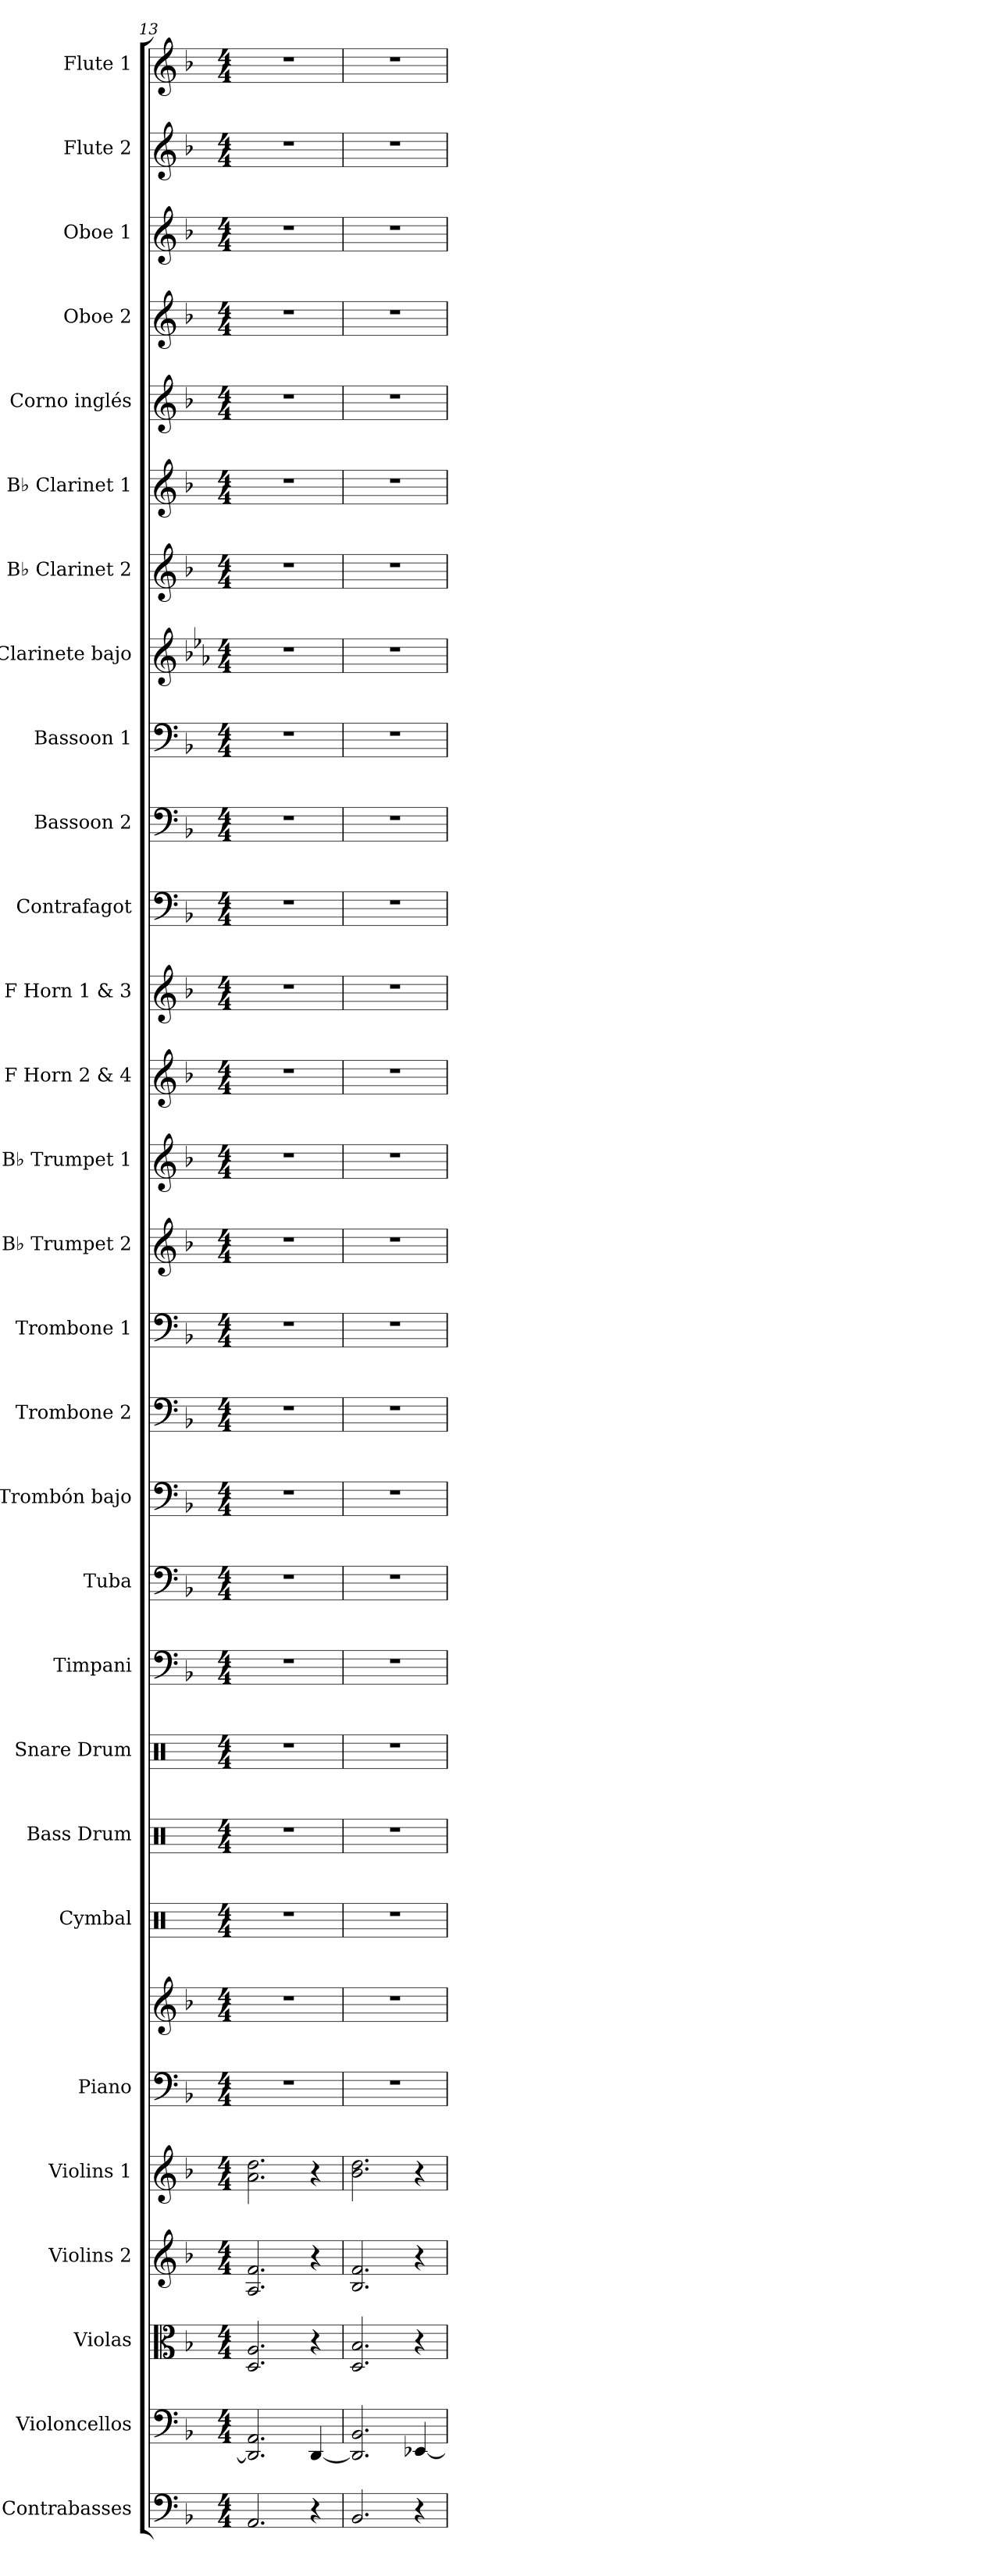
**kern	**kern	**kern	**kern	**kern	**kern	**kern	**kern	**kern	**kern	**kern	**kern	**kern	**kern	**kern	**kern	**kern	**kern	**kern	**kern	**kern	**kern	**kern	**kern	**kern	**kern	**kern	**kern	**kern	**kern
*part29	*part28	*part27	*part26	*part25	*part24	*part24	*part23	*part22	*part21	*part20	*part19	*part18	*part17	*part16	*part15	*part14	*part13	*part12	*part11	*part10	*part9	*part8	*part7	*part6	*part5	*part4	*part3	*part2	*part1
*staff30	*staff29	*staff28	*staff27	*staff26	*staff25	*staff24	*staff23	*staff22	*staff21	*staff20	*staff19	*staff18	*staff17	*staff16	*staff15	*staff14	*staff13	*staff12	*staff11	*staff10	*staff9	*staff8	*staff7	*staff6	*staff5	*staff4	*staff3	*staff2	*staff1
*I"Contrabasses	*I"Violoncellos	*I"Violas	*I"Violins 2	*I"Violins 1	*I"Piano	*	*I"Cymbal	*I"Bass Drum	*I"Snare Drum	*I"Timpani	*I"Tuba	*I"Trombón bajo	*I"Trombone 2	*I"Trombone 1	*I"B♭ Trumpet 2	*I"B♭ Trumpet 1	*I"F Horn 2 &amp; 4	*I"F Horn 1 &amp; 3	*I"Contrafagot	*I"Bassoon 2	*I"Bassoon 1	*I"Clarinete bajo	*I"B♭ Clarinet 2	*I"B♭ Clarinet 1	*I"Corno inglés	*I"Oboe 2	*I"Oboe 1	*I"Flute 2	*I"Flute 1
*I'Cbs.	*I'Vcs.	*I'Vlas.	*I'Vlns. 2	*I'Vlns. 1	*I'Pno.	*	*I'Cym.	*I'B. Dr.	*I'Sn. Dr.	*I'Timp.	*I'Tba.	*I'Tbn. B.	*I'Tbn. 2	*I'Tbn. 1	*I'B♭ Tpt. 2	*I'B♭ Tpt. 1	*I'F Hn. 2 4	*I'F Hn. 1 3	*I'Cfag.	*I'Bsn. 2	*I'Bsn. 1	*I'Cl. B.	*I'B♭ Cl. 2	*I'B♭ Cl. 1	*I'Cor. Ingl.	*I'Ob. 2	*I'Ob. 1	*I'Fl. 2	*I'Fl. 1
*clefF4	*clefF4	*clefC3	*clefG2	*clefG2	*clefF4	*clefG2	*clefX	*clefX	*clefX	*clefF4	*clefF4	*clefF4	*clefF4	*clefF4	*clefG2	*clefG2	*clefG2	*clefG2	*clefF4	*clefF4	*clefF4	*clefG2	*clefG2	*clefG2	*clefG2	*clefG2	*clefG2	*clefG2	*clefG2
*ITrd7c12	*	*	*	*	*	*	*	*	*	*	*	*	*	*	*ITrd1c2	*ITrd1c2	*ITrd4c7	*ITrd4c7	*ITrd7c12	*	*	*ITrd8c14	*ITrd1c2	*ITrd1c2	*ITrd4c7	*	*	*	*
*k[b-]	*k[b-]	*k[b-]	*k[b-]	*k[b-]	*k[b-]	*k[b-]	*k[]	*k[]	*k[]	*k[b-]	*k[b-]	*k[b-]	*k[b-]	*k[b-]	*k[b-e-a-]	*k[b-e-a-]	*k[b-e-]	*k[b-e-]	*k[b-]	*k[b-]	*k[b-]	*k[b-e-a-]	*k[b-e-a-]	*k[b-e-a-]	*k[b-e-]	*k[b-]	*k[b-]	*k[b-]	*k[b-]
*M4/4	*M4/4	*M4/4	*M4/4	*M4/4	*M4/4	*M4/4	*M4/4	*M4/4	*M4/4	*M4/4	*M4/4	*M4/4	*M4/4	*M4/4	*M4/4	*M4/4	*M4/4	*M4/4	*M4/4	*M4/4	*M4/4	*M4/4	*M4/4	*M4/4	*M4/4	*M4/4	*M4/4	*M4/4	*M4/4
=13	=13	=13	=13	=13	=13	=13	=13	=13	=13	=13	=13	=13	=13	=13	=13	=13	=13	=13	=13	=13	=13	=13	=13	=13	=13	=13	=13	=13	=13
2.AAA/	2.DD/] 2.AA/	2.D/ 2.A/	2.A/ 2.f/	2.a\ 2.dd\	1r	1r	1r	1r	1r	1r	1r	1r	1r	1r	1r	1r	1r	1r	1r	1r	1r	1r	1r	1r	1r	1r	1r	1r	1r
4r	[4DD/	4r	4r	4r	.	.	.	.	.	.	.	.	.	.	.	.	.	.	.	.	.	.	.	.	.	.	.	.	.
=14	=14	=14	=14	=14	=14	=14	=14	=14	=14	=14	=14	=14	=14	=14	=14	=14	=14	=14	=14	=14	=14	=14	=14	=14	=14	=14	=14	=14	=14
2.BBB-/	2.DD/] 2.BB-/	2.D/ 2.B-/	2.B-/ 2.f/	2.b-\ 2.dd\	1r	1r	1r	1r	1r	1r	1r	1r	1r	1r	1r	1r	1r	1r	1r	1r	1r	1r	1r	1r	1r	1r	1r	1r	1r
4r	[4EE-X/	4r	4r	4r	.	.	.	.	.	.	.	.	.	.	.	.	.	.	.	.	.	.	.	.	.	.	.	.	.
=	=	=	=	=	=	=	=	=	=	=	=	=	=	=	=	=	=	=	=	=	=	=	=	=	=	=	=	=	=
*-	*-	*-	*-	*-	*-	*-	*-	*-	*-	*-	*-	*-	*-	*-	*-	*-	*-	*-	*-	*-	*-	*-	*-	*-	*-	*-	*-	*-	*-
